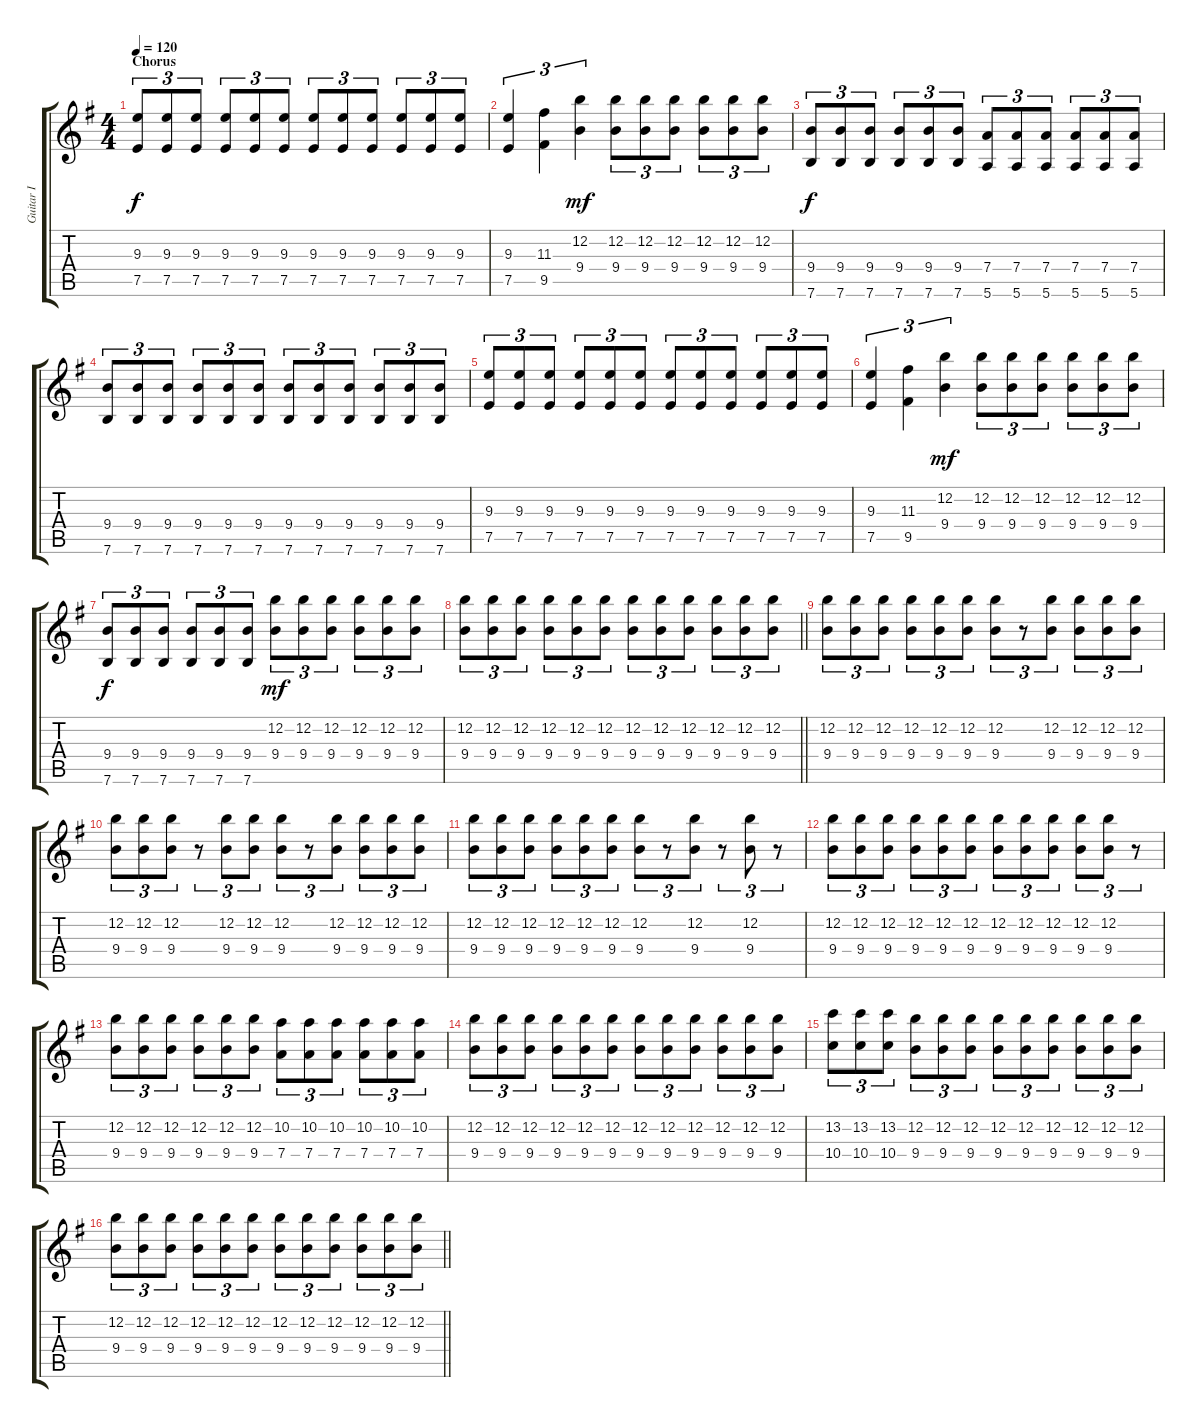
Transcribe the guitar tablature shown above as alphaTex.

\track ("Guitar I" "Guitar I") {instrument distortionguitar}
\staff {score tabs}
\tuning (E4 B3 G3 D3 A2 E2) {hide}
\ts (4 4)
\section ("" "Chorus")
\tempo 120
\clef g2
\ks eminor
(9.3 7.5).8{tu (3 2) dy f volume 12} (9.3 7.5).8{tu (3 2)} (9.3 7.5).8{tu (3 2)} (9.3 7.5).8{tu (3 2)} (9.3 7.5).8{tu (3 2)} (9.3 7.5).8{tu (3 2)} (9.3 7.5).8{tu (3 2)} (9.3 7.5).8{tu (3 2)} (9.3 7.5).8{tu (3 2)} (9.3 7.5).8{tu (3 2)} (9.3 7.5).8{tu (3 2)} (9.3 7.5).8{tu (3 2)} |
(9.3 7.5).4{tu (3 2)} (11.3 9.5).4{tu (3 2)} (12.2 9.4).4{tu (3 2) dy mf} (12.2 9.4).8{tu (3 2)} (12.2 9.4).8{tu (3 2)} (12.2 9.4).8{tu (3 2)} (12.2 9.4).8{tu (3 2)} (12.2 9.4).8{tu (3 2)} (12.2 9.4).8{tu (3 2)} |
(9.4 7.6).8{tu (3 2) dy f} (9.4 7.6).8{tu (3 2)} (9.4 7.6).8{tu (3 2)} (9.4 7.6).8{tu (3 2)} (9.4 7.6).8{tu (3 2)} (9.4 7.6).8{tu (3 2)} (7.4 5.6).8{tu (3 2)} (7.4 5.6).8{tu (3 2)} (7.4 5.6).8{tu (3 2)} (7.4 5.6).8{tu (3 2)} (7.4 5.6).8{tu (3 2)} (7.4 5.6).8{tu (3 2)} |
(9.4 7.6).8{tu (3 2)} (9.4 7.6).8{tu (3 2)} (9.4 7.6).8{tu (3 2)} (9.4 7.6).8{tu (3 2)} (9.4 7.6).8{tu (3 2)} (9.4 7.6).8{tu (3 2)} (9.4 7.6).8{tu (3 2)} (9.4 7.6).8{tu (3 2)} (9.4 7.6).8{tu (3 2)} (9.4 7.6).8{tu (3 2)} (9.4 7.6).8{tu (3 2)} (9.4 7.6).8{tu (3 2)} |
(9.3 7.5).8{tu (3 2)} (9.3 7.5).8{tu (3 2)} (9.3 7.5).8{tu (3 2)} (9.3 7.5).8{tu (3 2)} (9.3 7.5).8{tu (3 2)} (9.3 7.5).8{tu (3 2)} (9.3 7.5).8{tu (3 2)} (9.3 7.5).8{tu (3 2)} (9.3 7.5).8{tu (3 2)} (9.3 7.5).8{tu (3 2)} (9.3 7.5).8{tu (3 2)} (9.3 7.5).8{tu (3 2)} |
(9.3 7.5).4{tu (3 2)} (11.3 9.5).4{tu (3 2)} (12.2 9.4).4{tu (3 2) dy mf} (12.2 9.4).8{tu (3 2)} (12.2 9.4).8{tu (3 2)} (12.2 9.4).8{tu (3 2)} (12.2 9.4).8{tu (3 2)} (12.2 9.4).8{tu (3 2)} (12.2 9.4).8{tu (3 2)} |
(9.4 7.6).8{tu (3 2) dy f} (9.4 7.6).8{tu (3 2)} (9.4 7.6).8{tu (3 2)} (9.4 7.6).8{tu (3 2)} (9.4 7.6).8{tu (3 2)} (9.4 7.6).8{tu (3 2)} (12.2 9.4).8{tu (3 2) dy mf} (12.2 9.4).8{tu (3 2)} (12.2 9.4).8{tu (3 2)} (12.2 9.4).8{tu (3 2)} (12.2 9.4).8{tu (3 2)} (12.2 9.4).8{tu (3 2)} |
\barLineRight lightlight
(12.2 9.4).8{tu (3 2)} (12.2 9.4).8{tu (3 2)} (12.2 9.4).8{tu (3 2)} (12.2 9.4).8{tu (3 2)} (12.2 9.4).8{tu (3 2)} (12.2 9.4).8{tu (3 2)} (12.2 9.4).8{tu (3 2)} (12.2 9.4).8{tu (3 2)} (12.2 9.4).8{tu (3 2)} (12.2 9.4).8{tu (3 2)} (12.2 9.4).8{tu (3 2)} (12.2 9.4).8{tu (3 2)} |
(12.2 9.4).8{tu (3 2)} (12.2 9.4).8{tu (3 2)} (12.2 9.4).8{tu (3 2)} (12.2 9.4).8{tu (3 2)} (12.2 9.4).8{tu (3 2)} (12.2 9.4).8{tu (3 2)} (12.2 9.4).8{tu (3 2)} r.8{tu (3 2)} (12.2 9.4).8{tu (3 2)} (12.2 9.4).8{tu (3 2)} (12.2 9.4).8{tu (3 2)} (12.2 9.4).8{tu (3 2)} |
(12.2 9.4).8{tu (3 2)} (12.2 9.4).8{tu (3 2)} (12.2 9.4).8{tu (3 2)} r.8{tu (3 2)} (12.2 9.4).8{tu (3 2)} (12.2 9.4).8{tu (3 2)} (12.2 9.4).8{tu (3 2)} r.8{tu (3 2)} (12.2 9.4).8{tu (3 2)} (12.2 9.4).8{tu (3 2)} (12.2 9.4).8{tu (3 2)} (12.2 9.4).8{tu (3 2)} |
(12.2 9.4).8{tu (3 2)} (12.2 9.4).8{tu (3 2)} (12.2 9.4).8{tu (3 2)} (12.2 9.4).8{tu (3 2)} (12.2 9.4).8{tu (3 2)} (12.2 9.4).8{tu (3 2)} (12.2 9.4).8{tu (3 2)} r.8{tu (3 2)} (12.2 9.4).8{tu (3 2)} r.8{tu (3 2)} (12.2 9.4).8{tu (3 2)} r.8{tu (3 2)} |
(12.2 9.4).8{tu (3 2)} (12.2 9.4).8{tu (3 2)} (12.2 9.4).8{tu (3 2)} (12.2 9.4).8{tu (3 2)} (12.2 9.4).8{tu (3 2)} (12.2 9.4).8{tu (3 2)} (12.2 9.4).8{tu (3 2)} (12.2 9.4).8{tu (3 2)} (12.2 9.4).8{tu (3 2)} (12.2 9.4).8{tu (3 2)} (12.2 9.4).8{tu (3 2)} r.8{tu (3 2)} |
(12.2 9.4).8{tu (3 2)} (12.2 9.4).8{tu (3 2)} (12.2 9.4).8{tu (3 2)} (12.2 9.4).8{tu (3 2)} (12.2 9.4).8{tu (3 2)} (12.2 9.4).8{tu (3 2)} (10.2 7.4).8{tu (3 2)} (10.2 7.4).8{tu (3 2)} (10.2 7.4).8{tu (3 2)} (10.2 7.4).8{tu (3 2)} (10.2 7.4).8{tu (3 2)} (10.2 7.4).8{tu (3 2)} |
(12.2 9.4).8{tu (3 2)} (12.2 9.4).8{tu (3 2)} (12.2 9.4).8{tu (3 2)} (12.2 9.4).8{tu (3 2)} (12.2 9.4).8{tu (3 2)} (12.2 9.4).8{tu (3 2)} (12.2 9.4).8{tu (3 2)} (12.2 9.4).8{tu (3 2)} (12.2 9.4).8{tu (3 2)} (12.2 9.4).8{tu (3 2)} (12.2 9.4).8{tu (3 2)} (12.2 9.4).8{tu (3 2)} |
(13.2 10.4).8{tu (3 2)} (13.2 10.4).8{tu (3 2)} (13.2 10.4).8{tu (3 2)} (12.2 9.4).8{tu (3 2)} (12.2 9.4).8{tu (3 2)} (12.2 9.4).8{tu (3 2)} (12.2 9.4).8{tu (3 2)} (12.2 9.4).8{tu (3 2)} (12.2 9.4).8{tu (3 2)} (12.2 9.4).8{tu (3 2)} (12.2 9.4).8{tu (3 2)} (12.2 9.4).8{tu (3 2)} |
\barLineRight lightlight
(12.2 9.4).8{tu (3 2)} (12.2 9.4).8{tu (3 2)} (12.2 9.4).8{tu (3 2)} (12.2 9.4).8{tu (3 2)} (12.2 9.4).8{tu (3 2)} (12.2 9.4).8{tu (3 2)} (12.2 9.4).8{tu (3 2)} (12.2 9.4).8{tu (3 2)} (12.2 9.4).8{tu (3 2)} (12.2 9.4).8{tu (3 2)} (12.2 9.4).8{tu (3 2)} (12.2 9.4).8{tu (3 2)}
